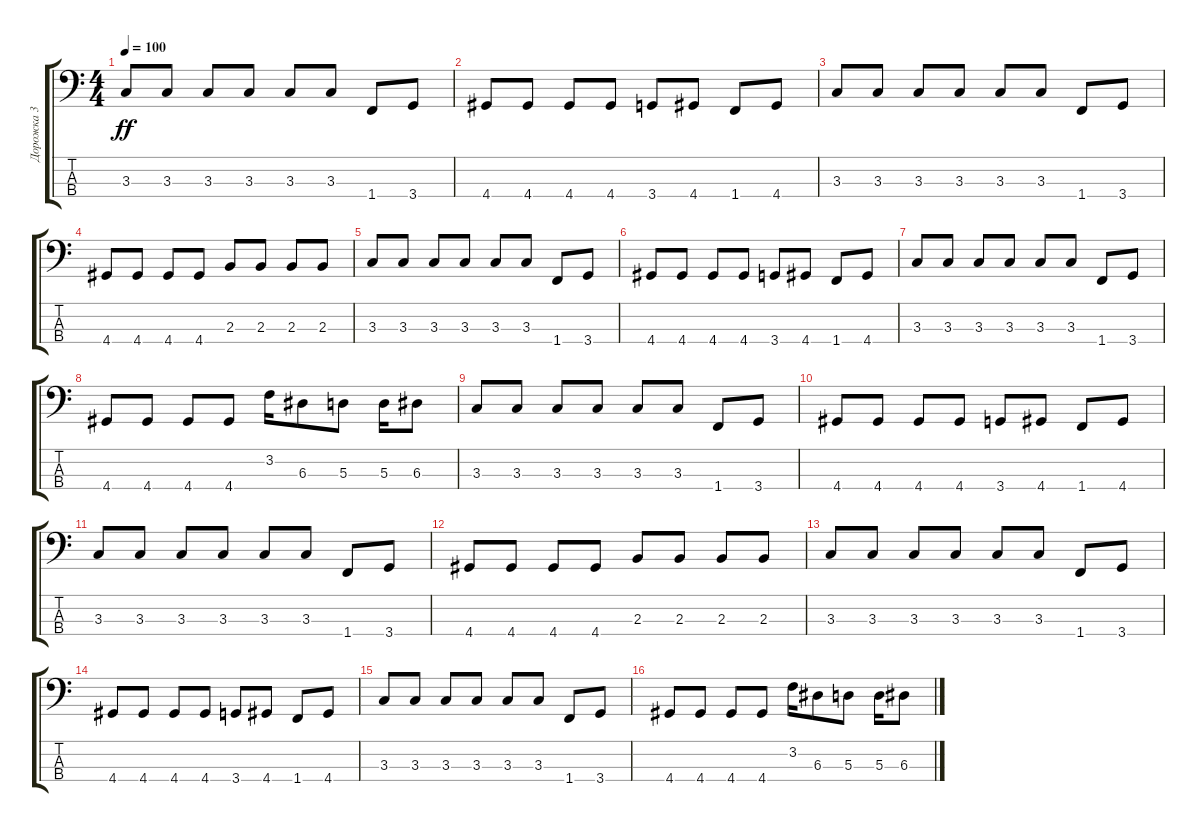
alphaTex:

\track ("Дорожка 3" "Дорожка 3") {instrument electricbassfinger}
\staff {score tabs}
\tuning (G2 D2 A1 E1) {hide}
\ts (4 4)
\tempo 100
\clef f4
\ks c
3.3.8{dy ff} 3.3.8 3.3.8 3.3.8 3.3.8 3.3.8 1.4.8 3.4.8 |
4.4.8 4.4.8 4.4.8 4.4.8 3.4.8 4.4.8 1.4.8 4.4.8 |
3.3.8 3.3.8 3.3.8 3.3.8 3.3.8 3.3.8 1.4.8 3.4.8 |
4.4.8 4.4.8 4.4.8 4.4.8 2.3.8 2.3.8 2.3.8 2.3.8 |
3.3.8 3.3.8 3.3.8 3.3.8 3.3.8 3.3.8 1.4.8 3.4.8 |
4.4.8 4.4.8 4.4.8 4.4.8 3.4.8 4.4.8 1.4.8 4.4.8 |
3.3.8 3.3.8 3.3.8 3.3.8 3.3.8 3.3.8 1.4.8 3.4.8 |
4.4.8 4.4.8 4.4.8 4.4.8 3.2.16 6.3.8 5.3.8 5.3.16 6.3.8 |
3.3.8 3.3.8 3.3.8 3.3.8 3.3.8 3.3.8 1.4.8 3.4.8 |
4.4.8 4.4.8 4.4.8 4.4.8 3.4.8 4.4.8 1.4.8 4.4.8 |
3.3.8 3.3.8 3.3.8 3.3.8 3.3.8 3.3.8 1.4.8 3.4.8 |
4.4.8 4.4.8 4.4.8 4.4.8 2.3.8 2.3.8 2.3.8 2.3.8 |
3.3.8 3.3.8 3.3.8 3.3.8 3.3.8 3.3.8 1.4.8 3.4.8 |
4.4.8 4.4.8 4.4.8 4.4.8 3.4.8 4.4.8 1.4.8 4.4.8 |
3.3.8 3.3.8 3.3.8 3.3.8 3.3.8 3.3.8 1.4.8 3.4.8 |
4.4.8 4.4.8 4.4.8 4.4.8 3.2.16 6.3.8 5.3.8 5.3.16 6.3.8
